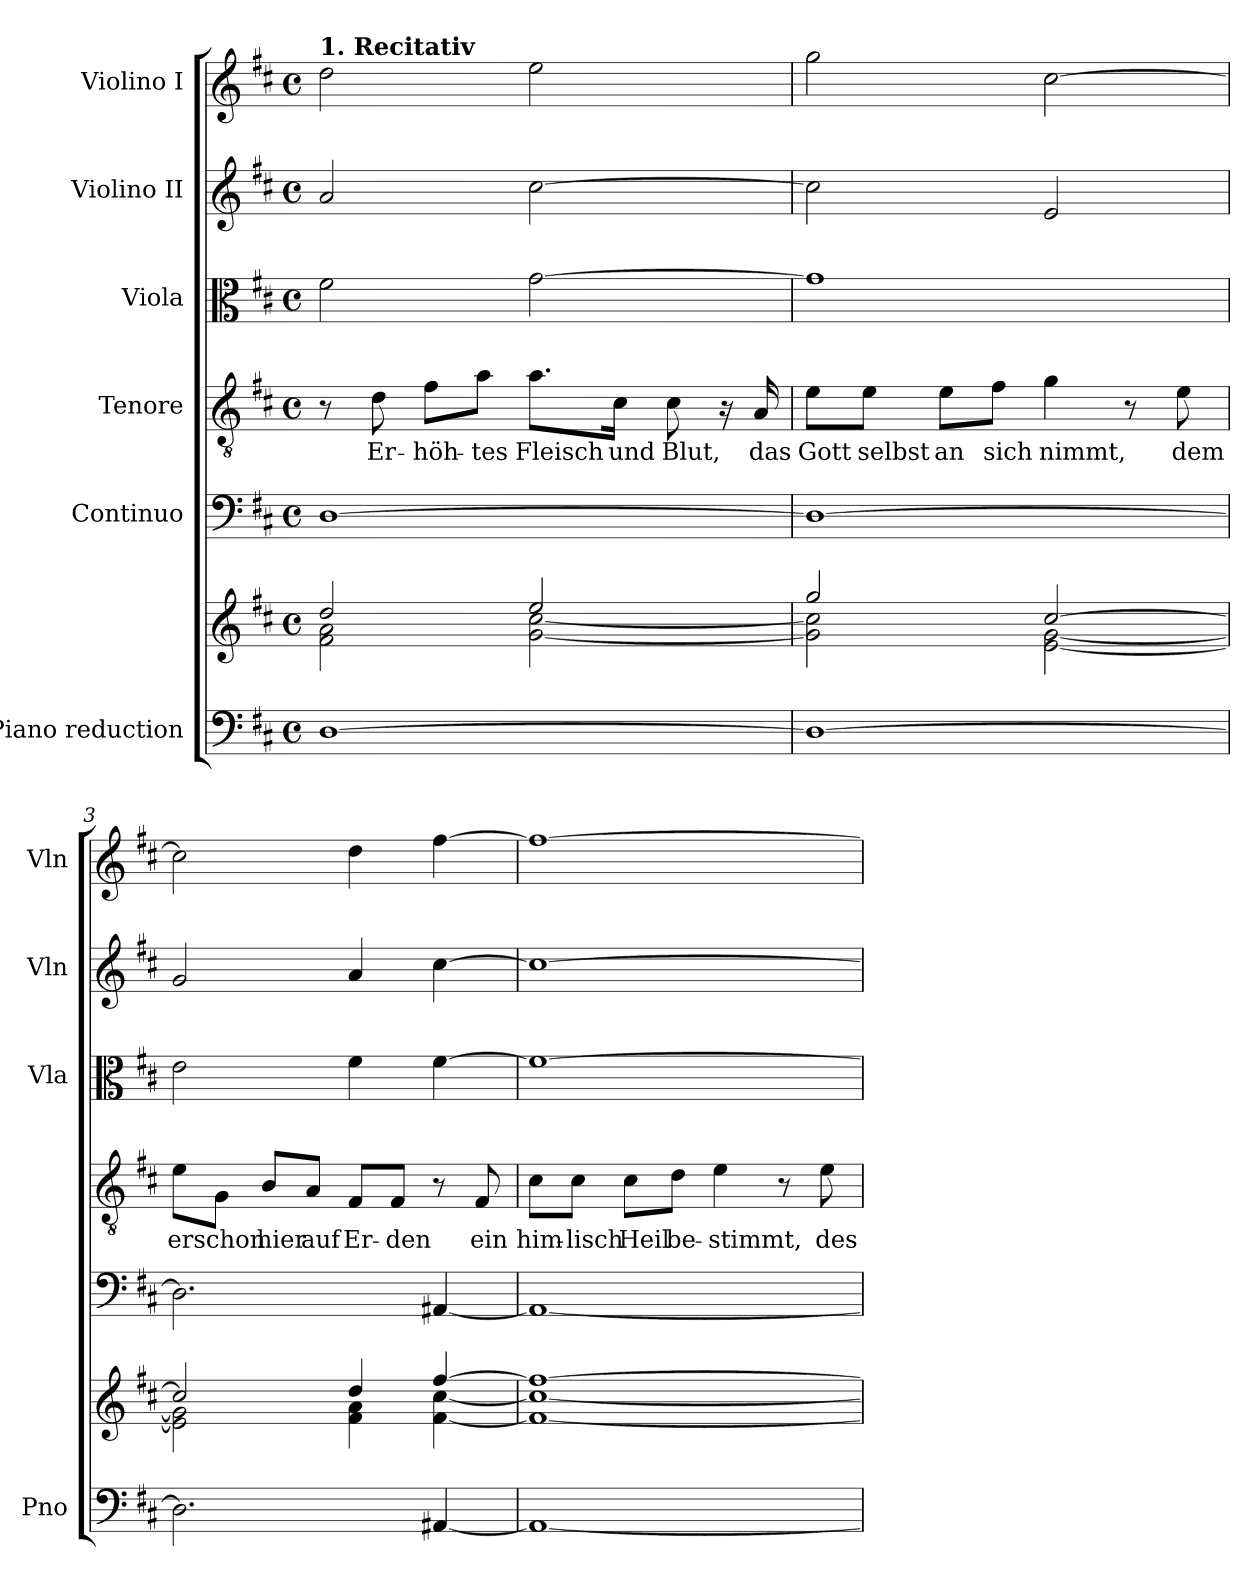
**kern	**kern	**kern	**kern	**text	**kern	**kern	**kern
*part6	*part6	*part5	*part4	*part4	*part3	*part2	*part1
*staff7	*staff6	*staff5	*staff4	*staff4	*staff3	*staff2	*staff1
*I"Piano reduction	*	*I"Continuo	*I"Tenore	*	*I"Viola	*I"Violino II	*I"Violino I
*I'Pno	*	*	*	*	*I'Vla	*I'Vln	*I'Vln
*clefF4	*clefG2	*clefF4	*clefGv2	*	*clefC3	*clefG2	*clefG2
*k[f#c#]	*k[f#c#]	*k[f#c#]	*k[f#c#]	*	*k[f#c#]	*k[f#c#]	*k[f#c#]
*M4/4	*M4/4	*M4/4	*M4/4	*	*M4/4	*M4/4	*M4/4
*met(c)	*met(c)	*met(c)	*met(c)	*	*met(c)	*met(c)	*met(c)
=1	=1	=1	=1	=1	=1	=1	=1
*	*^	*	*	*	*	*	*
!	!	!	!	!	!	!	!	!LO:TX:a:B:t=1. Recitativ
[1D	2dd/	2f#\ 2a\	[1D	8r	.	2f#\	2a/	2dd\
!	!	!	!	!	!LO:LY:b	!	!	!
.	.	.	.	8d\	Er-	.	.	.
!	!	!	!	!	!LO:LY:b	!	!	!
.	.	.	.	8f#\L	-höh-	.	.	.
!	!	!	!	!	!LO:LY:b	!	!	!
.	.	.	.	8a\J	-tes	.	.	.
!	!	!	!	!	!LO:LY:b	!	!	!
.	2ee/	[2g\ [2cc#\	.	8.a\L	Fleisch	[2g\	[2cc#\	2ee\
!	!	!	!	!	!LO:LY:b	!	!	!
.	.	.	.	16c#\Jk	und	.	.	.
!	!	!	!	!	!LO:LY:b	!	!	!
.	.	.	.	8c#\	Blut,	.	.	.
.	.	.	.	16r	.	.	.	.
!	!	!	!	!	!LO:LY:b	!	!	!
.	.	.	.	16A/	das	.	.	.
=2	=2	=2	=2	=2	=2	=2	=2	=2
!	!	!	!	!	!LO:LY:b	!	!	!
1D_	2gg/	2g\] 2cc#\]	1D_	8e\L	Gott	1g]	2cc#\]	2gg\
!	!	!	!	!	!LO:LY:b	!	!	!
.	.	.	.	8e\J	selbst	.	.	.
!	!	!	!	!	!LO:LY:b	!	!	!
.	.	.	.	8e\L	an	.	.	.
!	!	!	!	!	!LO:LY:b	!	!	!
.	.	.	.	8f#\J	sich	.	.	.
!	!	!	!	!	!LO:LY:b	!	!	!
.	[2cc#/	[2e\ [2g\	.	4g\	nimmt,	.	2e/	[2cc#\
.	.	.	.	8r	.	.	.	.
!	!	!	!	!	!LO:LY:b	!	!	!
.	.	.	.	8e\	dem	.	.	.
=3	=3	=3	=3	=3	=3	=3	=3	=3
!	!	!	!	!	!LO:LY:b	!	!	!
2.D\]	2cc#/]	2e\] 2g\]	2.D\]	8e\L	er	2e\	2g/	2cc#\]
!	!	!	!	!	!LO:LY:b	!	!	!
.	.	.	.	8G\J	schon	.	.	.
!	!	!	!	!	!LO:LY:b	!	!	!
.	.	.	.	8B/L	hier	.	.	.
!	!	!	!	!	!LO:LY:b	!	!	!
.	.	.	.	8A/J	auf	.	.	.
!	!	!	!	!	!LO:LY:b	!	!	!
.	4dd/	4f#\ 4a\	.	8F#/L	Er-	4f#\	4a/	4dd\
!	!	!	!	!	!LO:LY:b	!	!	!
.	.	.	.	8F#/J	-den	.	.	.
[4AA#X/	[4ff#/	[4f#\ [4cc#\	[4AA#X/	8r	.	[4f#\	[4cc#\	[4ff#\
!	!	!	!	!	!LO:LY:b	!	!	!
.	.	.	.	8F#/	ein	.	.	.
!!LO:LB:g=z
=4	=4	=4	=4	=4	=4	=4	=4	=4
!	!	!	!	!	!LO:LY:b	!	!	!
1AA#_	1ff#_	1f#_ 1cc#_	1AA#_	8c#\L	him-	1f#_	1cc#_	1ff#_
!	!	!	!	!	!LO:LY:b	!	!	!
.	.	.	.	8c#\J	-lisch	.	.	.
!	!	!	!	!	!LO:LY:b	!	!	!
.	.	.	.	8c#\L	Heil	.	.	.
!	!	!	!	!	!LO:LY:b	!	!	!
.	.	.	.	8d\J	be-	.	.	.
!	!	!	!	!	!LO:LY:b	!	!	!
.	.	.	.	4e\	-stimmt,	.	.	.
.	.	.	.	8r	.	.	.	.
!	!	!	!	!	!LO:LY:b	!	!	!
.	.	.	.	8e\	des	.	.	.
*	*v	*v	*	*	*	*	*	*
=	=	=	=	=	=	=	=
*-	*-	*-	*-	*-	*-	*-	*-
